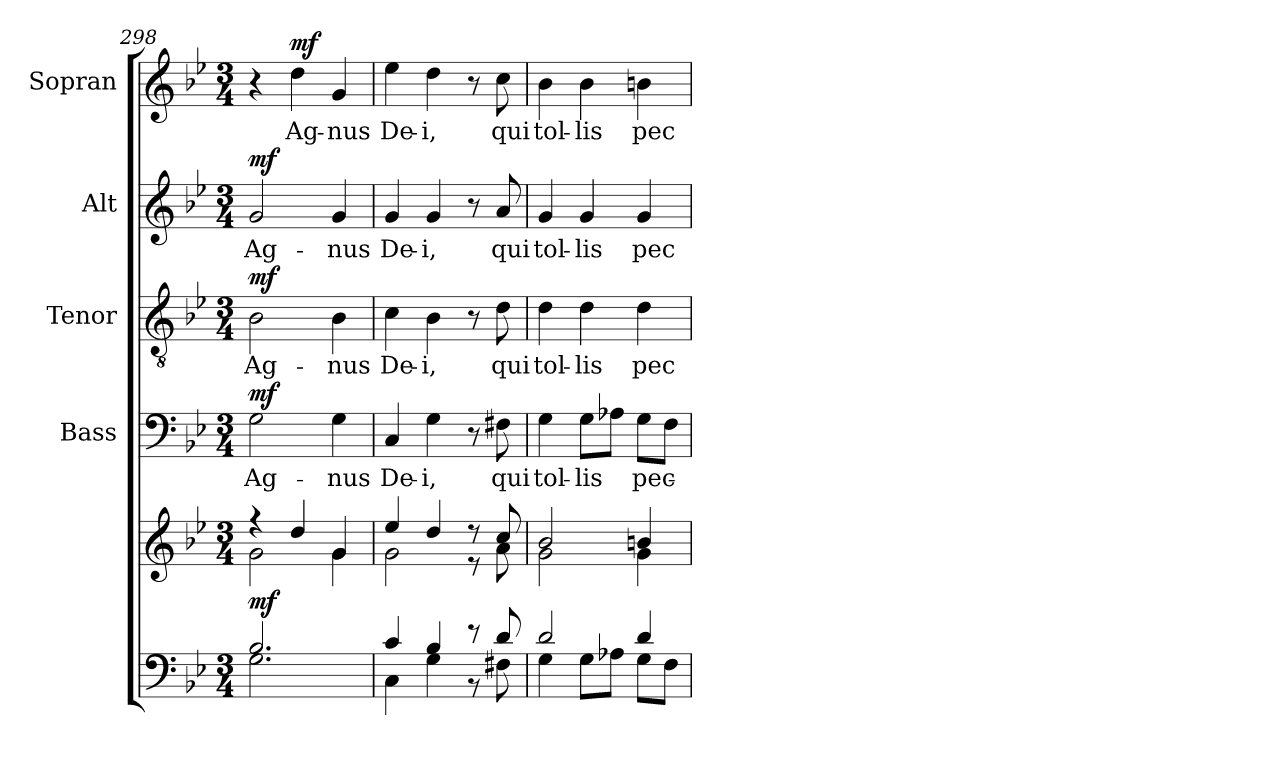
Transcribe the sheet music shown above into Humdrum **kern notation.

**kern	**kern	**dynam	**kern	**text	**dynam	**kern	**text	**dynam	**kern	**text	**dynam	**kern	**text	**dynam
*part5	*part5	*part5	*part4	*part4	*part4	*part3	*part3	*part3	*part2	*part2	*part2	*part1	*part1	*part1
*staff6	*staff5	*staff5/6	*staff4	*staff4	*staff4	*staff3	*staff3	*staff3	*staff2	*staff2	*staff2	*staff1	*staff1	*staff1
*	*	*	*I"Bass	*	*	*I"Tenor	*	*	*I"Alt	*	*	*I"Sopran	*	*
*	*	*	*I'B.	*	*	*I'T.	*	*	*I'A.	*	*	*I'S.	*	*
*clefF4	*clefG2	*	*clefF4	*	*	*clefGv2	*	*	*clefG2	*	*	*clefG2	*	*
*k[b-e-]	*k[b-e-]	*	*k[b-e-]	*	*	*k[b-e-]	*	*	*k[b-e-]	*	*	*k[b-e-]	*	*
*B-:	*B-:	*	*B-:	*	*	*B-:	*	*	*B-:	*	*	*B-:	*	*
*M3/4	*M3/4	*	*M3/4	*	*	*M3/4	*	*	*M3/4	*	*	*M3/4	*	*
=298	=298	=298	=298	=298	=298	=298	=298	=298	=298	=298	=298	=298	=298	=298
*^	*^	*	*	*	*	*	*	*	*	*	*	*	*	*
!	!	!	!	!LO:DY:b	!	!LO:LY:b	!LO:DY:a	!	!LO:LY:b	!LO:DY:a	!	!LO:LY:b	!LO:DY:a	!	!	!
2.B-/	2.G\	4ree	2g\	mf	2G\	Ag-	mf	2B-\	Ag-	mf	2g/	Ag-	mf	4r	.	.
!	!	!	!	!	!	!	!	!	!	!	!	!	!	!	!LO:LY:b	!LO:DY:a
.	.	4dd/	.	.	.	.	.	.	.	.	.	.	.	4dd\	Ag-	mf
!	!	!	!	!	!	!LO:LY:b	!	!	!LO:LY:b	!	!	!LO:LY:b	!	!	!LO:LY:b	!
.	.	4g/	4g\	.	4G\	-nus	.	4B-\	-nus	.	4g/	-nus	.	4g/	-nus	.
=299	=299	=299	=299	=299	=299	=299	=299	=299	=299	=299	=299	=299	=299	=299	=299	=299
!	!	!	!	!	!	!LO:LY:b	!	!	!LO:LY:b	!	!	!LO:LY:b	!	!	!LO:LY:b	!
4c/	4C\	4ee-/	2g\	.	4C/	De-	.	4c\	De-	.	4g/	De-	.	4ee-\	De-	.
!	!	!	!	!	!	!LO:LY:b	!	!	!LO:LY:b	!	!	!LO:LY:b	!	!	!LO:LY:b	!
4B-/	4G\	4dd/	.	.	4G\	-i,	.	4B-\	-i,	.	4g/	-i,	.	4dd\	-i,	.
8r	8r	8r	8r	.	8r	.	.	8r	.	.	8r	.	.	8r	.	.
!	!	!	!	!	!	!LO:LY:b	!	!	!LO:LY:b	!	!	!LO:LY:b	!	!	!LO:LY:b	!
8d/	8F#X\	8cc/	8a\	.	8F#X\	qui	.	8d\	qui	.	8a/	qui	.	8cc\	qui	.
=300	=300	=300	=300	=300	=300	=300	=300	=300	=300	=300	=300	=300	=300	=300	=300	=300
!	!	!	!	!	!	!LO:LY:b	!	!	!LO:LY:b	!	!	!LO:LY:b	!	!	!LO:LY:b	!
2d/	4G\	2b-/	2g\	.	4G\	tol-	.	4d\	tol-	.	4g/	tol-	.	4b-\	tol-	.
!	!	!	!	!	!	!LO:LY:b	!	!	!LO:LY:b	!	!	!LO:LY:b	!	!	!LO:LY:b	!
.	8G\L	.	.	.	8G\L	-lis	.	4d\	-lis	.	4g/	-lis	.	4b-\	-lis	.
.	8A-X\J	.	.	.	8A-X\J	.	.	.	.	.	.	.	.	.	.	.
!	!	!	!	!	!	!LO:LY:b	!	!	!LO:LY:b	!	!	!LO:LY:b	!	!	!LO:LY:b	!
4d/	8G\L	4bn/	4g\	.	8G\L	pec-	.	4d\	pec-	.	4g/	pec-	.	4bn\	pec-	.
.	8F\J	.	.	.	8F\J	.	.	.	.	.	.	.	.	.	.	.
*v	*v	*	*	*	*	*	*	*	*	*	*	*	*	*	*	*
*	*v	*v	*	*	*	*	*	*	*	*	*	*	*	*	*
=	=	=	=	=	=	=	=	=	=	=	=	=	=	=
*-	*-	*-	*-	*-	*-	*-	*-	*-	*-	*-	*-	*-	*-	*-
